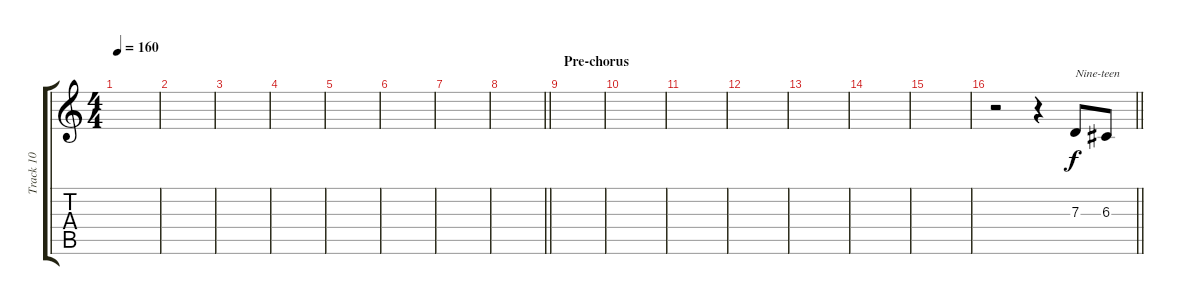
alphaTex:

\track ("Track 10" "Track 10") {instrument tenorsax}
\staff {score tabs}
\tuning (E4 B3 G3 D3 A2 E2) {hide}
\ts (4 4)
\tempo 160
\clef g2
\ks c
|
|
|
|
|
|
|
\barLineRight lightlight
|
\section ("" "Pre-chorus")
|
|
|
|
|
|
|
\barLineRight lightlight
r.2 r.4 7.3.8{txt "Nine-teen"} 6.3.8
